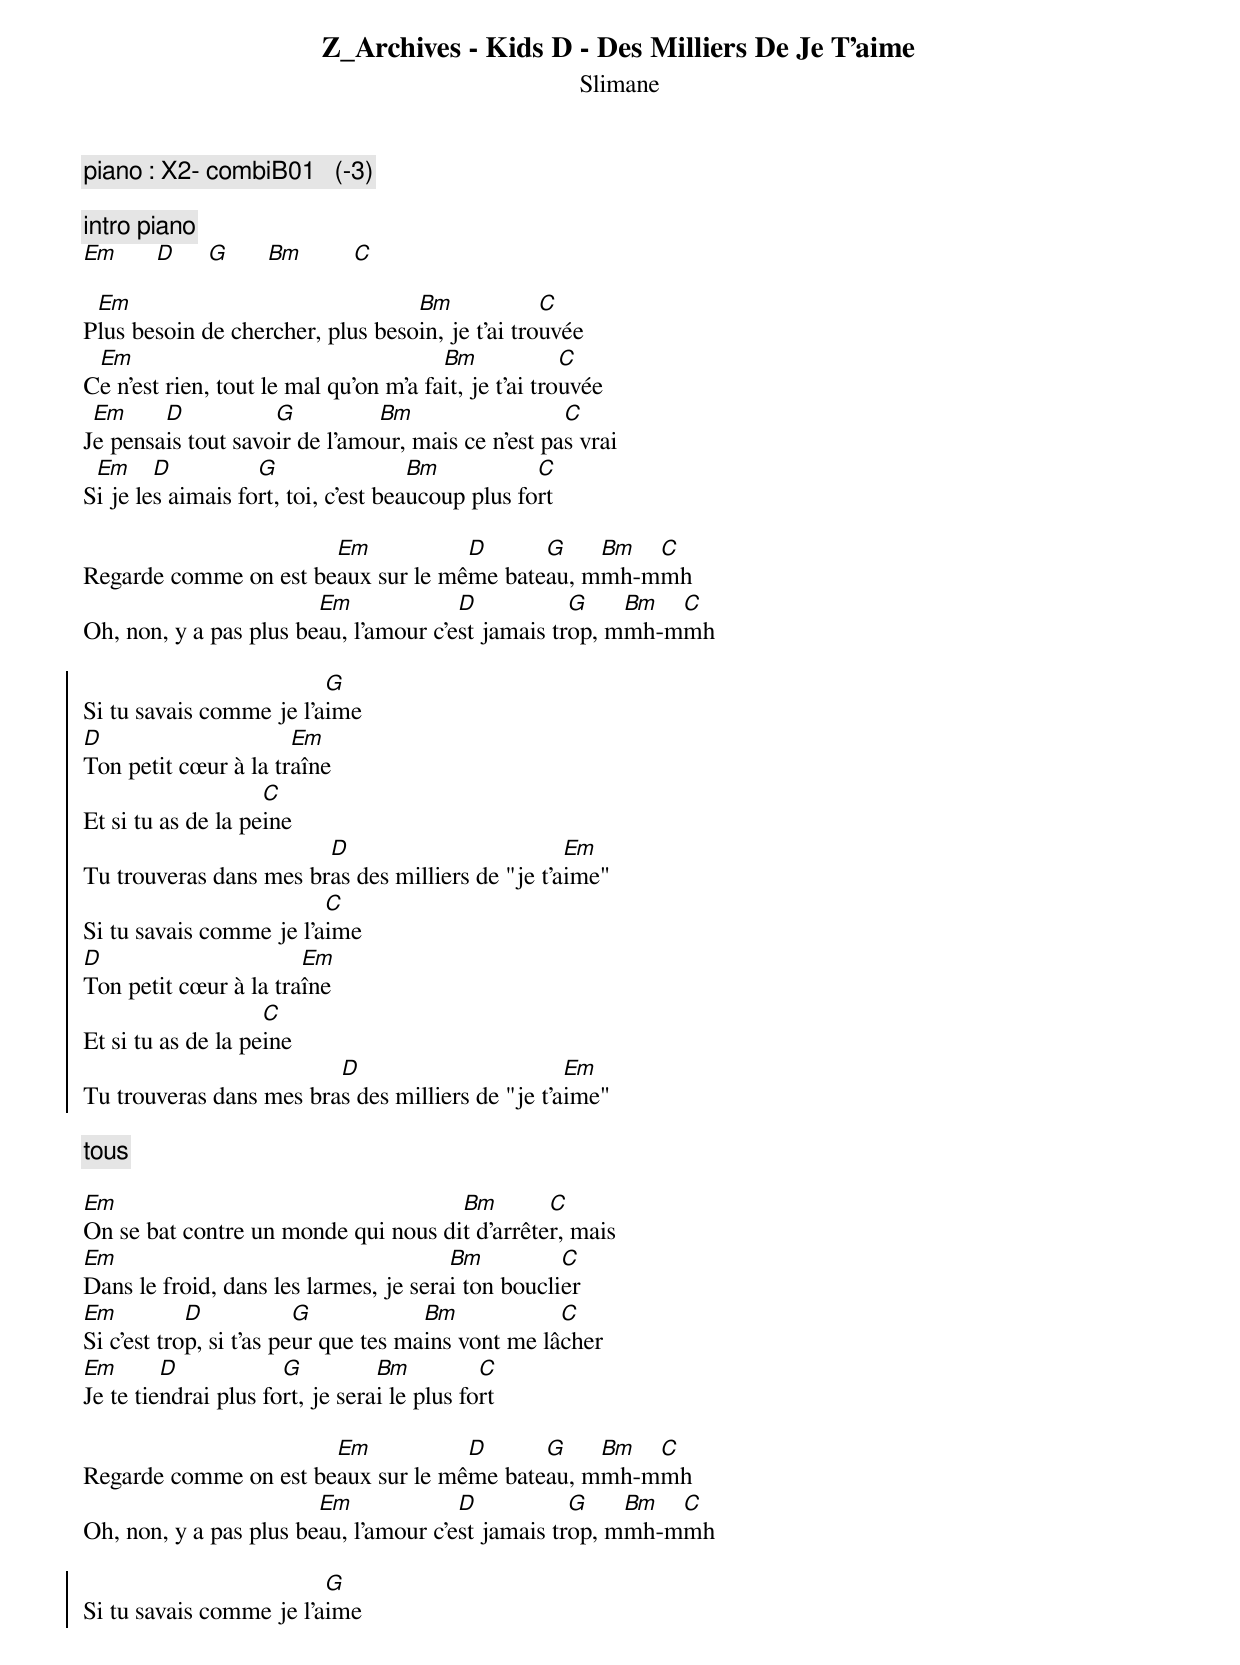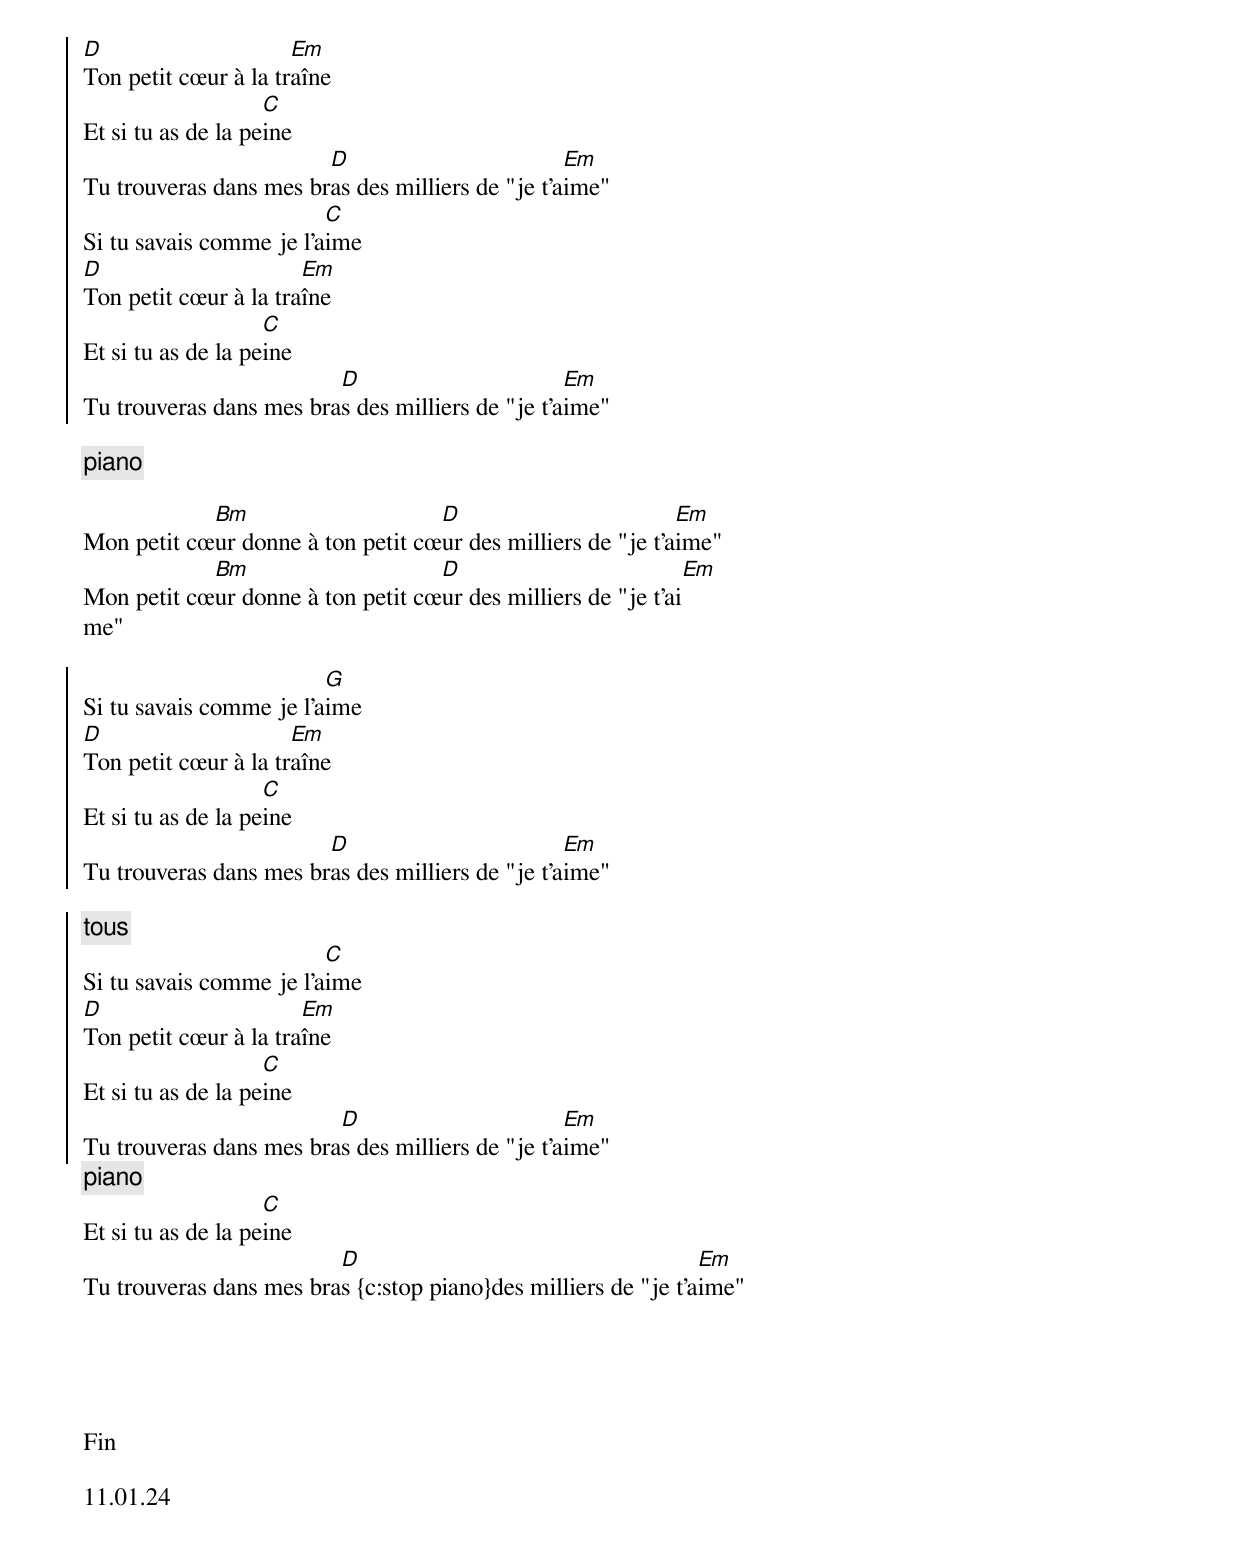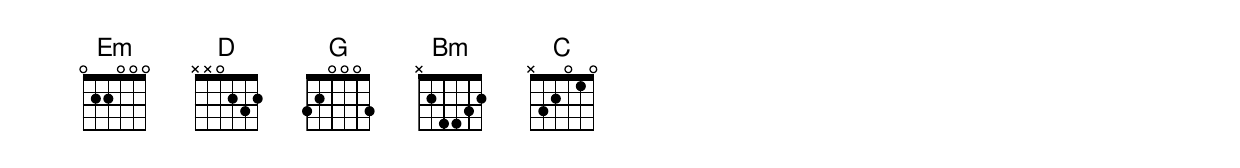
{title: Z_Archives - Kids D - Des Milliers De Je T'aime}
{subtitle: Slimane}
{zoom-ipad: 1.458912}
{c:piano : X2- combiB01   (-3)}

{c:intro piano}
[Em]      [D]     [G]      [Bm]        [C]

P[Em]lus besoin de chercher, plus beso[Bm]in, je t'ai tro[C]uvée
C[Em]e n'est rien, tout le mal qu'on m'a fa[Bm]it, je t'ai tro[C]uvée
J[Em]e pensa[D]is tout savo[G]ir de l'amo[Bm]ur, mais ce n'est pa[C]s vrai
S[Em]i je le[D]s aimais fo[G]rt, toi, c'est bea[Bm]ucoup plus fo[C]rt

Regarde comme on est be[Em]aux sur le mê[D]me bate[G]au, m[Bm]mh-m[C]mh
Oh, non, y a pas plus be[Em]au, l'amour c'e[D]st jamais tr[G]op, m[Bm]mh-m[C]mh

{soc}
Si tu savais comme je l'a[G]ime
[D]Ton petit cœur à la tr[Em]aîne
Et si tu as de la pe[C]ine
Tu trouveras dans mes br[D]as des milliers de "je t'a[Em]ime"
Si tu savais comme je l'a[C]ime
[D]Ton petit cœur à la tra[Em]îne
Et si tu as de la pe[C]ine
Tu trouveras dans mes bra[D]s des milliers de "je t'a[Em]ime"
{eoc}

{c:tous}

[Em]On se bat contre un monde qui nous di[Bm]t d'arrête[C]r, mais
[Em]Dans le froid, dans les larmes, je sera[Bm]i ton boucli[C]er
[Em]Si c'est tro[D]p, si t'as pe[G]ur que tes ma[Bm]ins vont me lâ[C]cher
[Em]Je te tie[D]ndrai plus fo[G]rt, je sera[Bm]i le plus fo[C]rt

Regarde comme on est be[Em]aux sur le mê[D]me bate[G]au, m[Bm]mh-m[C]mh
Oh, non, y a pas plus be[Em]au, l'amour c'e[D]st jamais tr[G]op, m[Bm]mh-m[C]mh

{soc}
Si tu savais comme je l'a[G]ime
[D]Ton petit cœur à la tr[Em]aîne
Et si tu as de la pe[C]ine
Tu trouveras dans mes br[D]as des milliers de "je t'a[Em]ime"
Si tu savais comme je l'a[C]ime
[D]Ton petit cœur à la tra[Em]îne
Et si tu as de la pe[C]ine
Tu trouveras dans mes bra[D]s des milliers de "je t'a[Em]ime"
{eoc}

{c:piano}

Mon petit cœ[Bm]ur donne à ton petit cœ[D]ur des milliers de "je t'a[Em]ime"
Mon petit cœ[Bm]ur donne à ton petit cœ[D]ur des milliers de "je t'ai[Em]
me"

{soc}
Si tu savais comme je l'a[G]ime
[D]Ton petit cœur à la tr[Em]aîne
Et si tu as de la pe[C]ine
Tu trouveras dans mes br[D]as des milliers de "je t'a[Em]ime"

{c:tous}
Si tu savais comme je l'a[C]ime
[D]Ton petit cœur à la tra[Em]îne
Et si tu as de la pe[C]ine
Tu trouveras dans mes bra[D]s des milliers de "je t'a[Em]ime"
{eoc}
{c:piano}
Et si tu as de la pe[C]ine
Tu trouveras dans mes bra[D]s {c:stop piano}des milliers de "je t'a[Em]ime"





Fin

11.01.24
